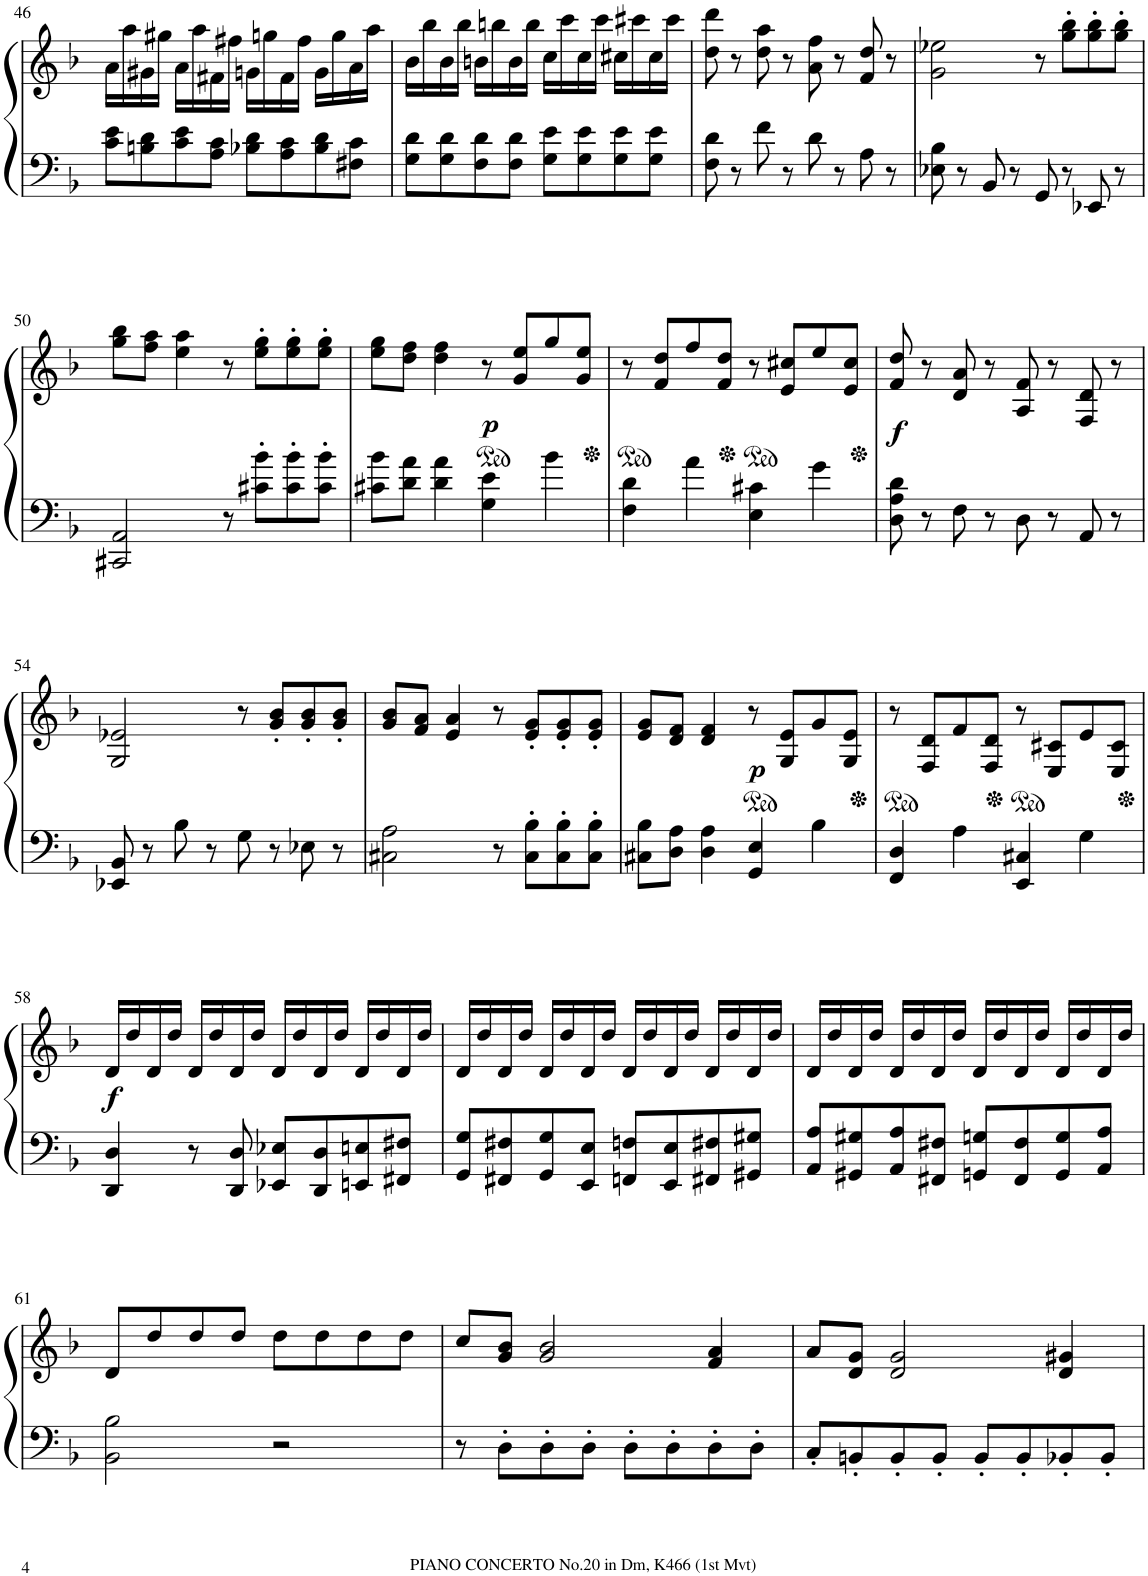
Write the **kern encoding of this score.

**kern	**kern	**dynam
*part1	*part1	*part1
*staff2	*staff1	*staff1/2
*I"ピアノ	*	*
!!LO:PB:g=z
*clefG2	*clefG2	*
*k[b-]	*k[b-]	*
*M4/4	*M4/4	*
*met(c)	*met(c)	*
=46	=46	=46
8c\ 8e\L	16a\LL	.
.	16aa\	.
8Bn\ 8d\	16g#X\	.
.	16gg#X\JJ	.
8c\ 8e\	16a\LL	.
.	16aa\	.
8A\ 8c\J	16f#X\	.
.	16ff#X\JJ	.
8B-X\ 8d\L	16gn\LL	.
.	16ggn\	.
8A\ 8c\	16f#\	.
.	16ff#\JJ	.
8B-\ 8d\	16g\LL	.
.	16gg\	.
8F#X\ 8c\J	16a\	.
.	16aa\JJ	.
=47	=47	=47
8G\ 8d\L	16b-\LL	.
.	16bb-\	.
8G\ 8d\	16b-\	.
.	16bb-\JJ	.
8F\ 8d\	16bn\LL	.
.	16bbn\	.
8F\ 8d\J	16b\	.
.	16bb\JJ	.
8G\ 8e\L	16cc\LL	.
.	16ccc\	.
8G\ 8e\	16cc\	.
.	16ccc\JJ	.
8G\ 8e\	16cc#X\LL	.
.	16ccc#X\	.
8G\ 8e\J	16cc#\	.
.	16ccc#\JJ	.
=48	=48	=48
8F\ 8d\	8dd\ 8ddd\	.
8r	8r	.
8f\	8dd\ 8aa\	.
8r	8r	.
8d\	8a\ 8ff\	.
8r	8r	.
8A\	8f/ 8dd/	.
8r	8r	.
=49	=49	=49
8E-X\ 8B-\	2g\ 2ee-X\	.
8r	.	.
8BB-/	.	.
8r	.	.
8GG/	8r	.
8r	8gg\' 8bb-\'L	.
8EE-X/	8gg\' 8bb-\'	.
8r	8gg\' 8bb-\'J	.
!!LO:LB:g=z
=50	=50	=50
2CC#X/ 2AA/	8gg\ 8bb-\L	.
.	8ff\ 8aa\J	.
.	4ee\ 4aa\	.
8r	8r	.
8c#X\' 8b-\'L	8ee\' 8gg\'L	.
8c#\' 8b-\'	8ee\' 8gg\'	.
8c#\' 8b-\'J	8ee\' 8gg\'J	.
=51	=51	=51
8c#X\ 8b-\L	8ee\ 8gg\L	.
8d\ 8a\J	8dd\ 8ff\J	.
4d\ 4a\	4dd\ 4ff\	.
*	*ped	*
!	!	!LO:DY:b
4G\ 4e\	8r	p
.	8g/ 8ee/L	.
4b-\	8gg/	.
.	8g/ 8ee/J	.
=52	=52	=52
*	*Xped	*
*	*ped	*
4F\ 4d\	8r	.
.	8f/ 8dd/L	.
4a\	8ff/	.
.	8f/ 8dd/J	.
*	*Xped	*
*	*ped	*
4E\ 4c#X\	8r	.
.	8e/ 8cc#X/L	.
4g\	8ee/	.
.	8e/ 8cc#/J	.
=53	=53	=53
*	*Xped	*
!	!	!LO:DY:b
8D\ 8A\ 8d\	8f/ 8dd/	f
8r	8r	.
8F\	8d/ 8a/	.
8r	8r	.
8D\	8A/ 8f/	.
8r	8r	.
8AA/	8F/ 8d/	.
8r	8r	.
!!LO:LB:g=z
=54	=54	=54
8EE-X/ 8BB-/	2G/ 2e-X/	.
8r	.	.
8B-\	.	.
8r	.	.
8G\	8r	.
8r	8g/' 8b-/'L	.
8E-X\	8g/' 8b-/'	.
8r	8g/' 8b-/'J	.
=55	=55	=55
2C#X\ 2A\	8g/ 8b-/L	.
.	8f/ 8a/J	.
.	4e/ 4a/	.
8r	8r	.
8C#\' 8B-\'L	8e/' 8g/'L	.
8C#\' 8B-\'	8e/' 8g/'	.
8C#\' 8B-\'J	8e/' 8g/'J	.
=56	=56	=56
8C#X\ 8B-\L	8e/ 8g/L	.
8D\ 8A\J	8d/ 8f/J	.
4D\ 4A\	4d/ 4f/	.
*	*ped	*
!	!	!LO:DY:b
4GG/ 4E/	8r	p
.	8G/ 8e/L	.
4B-\	8g/	.
.	8G/ 8e/J	.
=57	=57	=57
*	*Xped	*
*	*ped	*
4FF/ 4D/	8r	.
.	8F/ 8d/L	.
4A\	8f/	.
.	8F/ 8d/J	.
*	*Xped	*
*	*ped	*
4EE/ 4C#X/	8r	.
.	8E/ 8c#X/L	.
4G\	8e/	.
.	8E/ 8c#/J	.
!!LO:LB:g=z
=58	=58	=58
*	*Xped	*
!	!	!LO:DY:b
4DD/ 4D/	16d/LL	f
.	16dd/	.
.	16d/	.
.	16dd/JJ	.
8r	16d/LL	.
.	16dd/	.
8DD/ 8D/	16d/	.
.	16dd/JJ	.
8EE-X/ 8E-X/L	16d/LL	.
.	16dd/	.
8DD/ 8D/	16d/	.
.	16dd/JJ	.
8EEn/ 8En/	16d/LL	.
.	16dd/	.
8FF#X/ 8F#X/J	16d/	.
.	16dd/JJ	.
=59	=59	=59
8GG/ 8G/L	16d/LL	.
.	16dd/	.
8FF#X/ 8F#X/	16d/	.
.	16dd/JJ	.
8GG/ 8G/	16d/LL	.
.	16dd/	.
8EE/ 8E/J	16d/	.
.	16dd/JJ	.
8FFn/ 8Fn/L	16d/LL	.
.	16dd/	.
8EE/ 8E/	16d/	.
.	16dd/JJ	.
8FF#X/ 8F#X/	16d/LL	.
.	16dd/	.
8GG#X/ 8G#X/J	16d/	.
.	16dd/JJ	.
=60	=60	=60
8AA/ 8A/L	16d/LL	.
.	16dd/	.
8GG#X/ 8G#X/	16d/	.
.	16dd/JJ	.
8AA/ 8A/	16d/LL	.
.	16dd/	.
8FF#X/ 8F#X/J	16d/	.
.	16dd/JJ	.
8GGn/ 8Gn/L	16d/LL	.
.	16dd/	.
8FF#/ 8F#/	16d/	.
.	16dd/JJ	.
8GG/ 8G/	16d/LL	.
.	16dd/	.
8AA/ 8A/J	16d/	.
.	16dd/JJ	.
!!LO:LB:g=z
=61	=61	=61
2BB-\ 2B-\	8d/L	.
.	8dd/	.
.	8dd/	.
.	8dd/J	.
2r	8dd\L	.
.	8dd\	.
.	8dd\	.
.	8dd\J	.
=62	=62	=62
8r	8cc/L	.
8D'\L	8g/ 8b-/J	.
8D'\	2g/ 2b-/	.
8D'\J	.	.
8D'\L	.	.
8D'\	.	.
8D'\	4f/ 4a/	.
8D'\J	.	.
=63	=63	=63
8C'/L	8a/L	.
8BBn'/	8d/ 8g/J	.
8BB'/	2d/ 2g/	.
8BB'/J	.	.
8BB'/L	.	.
8BB'/	.	.
8BB-X'/	4d/ 4g#X/	.
8BB-'/J	.	.
=	=	=
*-	*-	*-
